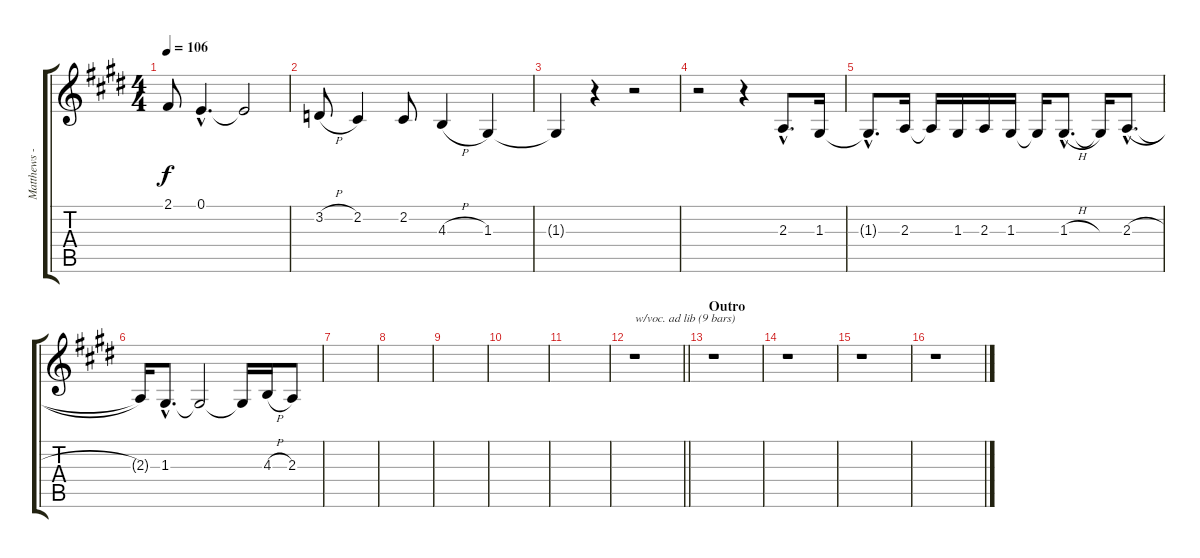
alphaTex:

\track ("Matthews - Vocals" "Matthews -") {instrument flute}
\staff {score tabs}
\tuning (E4 B3 G3 D3 A2 E2) {hide}
\ts (4 4)
\tempo 106
\clef g2
\ks e
2.1.8{dy f} 0.1{hac}.4{d} 0.1{t}.2 |
3.2{h}.8 2.2.4 2.2.8 4.3{h}.4 1.3.4 |
1.3{t}.4 r.4 r.2 |
r.2 r.4 2.3{hac}.8{d} 1.3.16 |
1.3{hac t}.8{d} 2.3.16 2.3{t}.16 1.3.16 2.3.16 1.3.16 1.3{t}.16 1.3{h hac}.8{d} 1.3{t}.16 2.3{h hac}.8{d} |
2.3{t}.16 1.3{hac}.8{d} 1.3{t}.2 1.3{t}.16 4.3{h}.16 2.3.8 |
|
|
|
|
|
\barLineRight lightlight
r.1{txt "w/voc. ad lib (9 bars)"} |
\section ("" "Outro")
r.1 |
r.1 |
r.1 |
r.1
